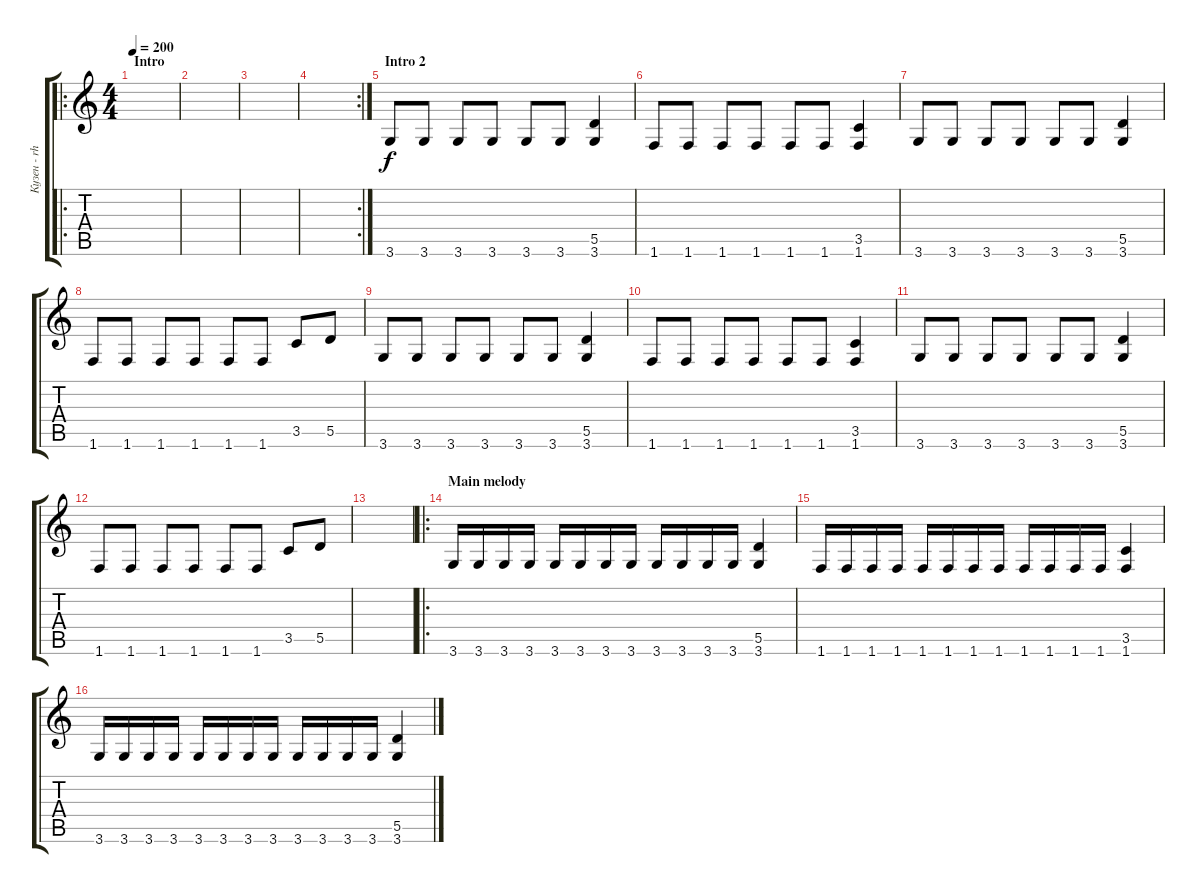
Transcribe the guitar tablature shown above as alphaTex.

\track ("Кузен - rhytm" "Кузен - rh") {instrument distortionguitar}
\staff {score tabs}
\tuning (E4 B3 G3 D3 A2 E2) {hide}
\ro
\ts (4 4)
\section ("" "Intro")
\tempo 200
\clef g2
\ks c
|
|
|
\rc 2
|
\section ("" "Intro 2")
3.6.8 3.6.8 3.6.8 3.6.8 3.6.8 3.6.8 (5.5 3.6).4 |
1.6.8 1.6.8 1.6.8 1.6.8 1.6.8 1.6.8 (3.5 1.6).4 |
3.6.8 3.6.8 3.6.8 3.6.8 3.6.8 3.6.8 (5.5 3.6).4 |
1.6.8 1.6.8 1.6.8 1.6.8 1.6.8 1.6.8 3.5.8 5.5.8 |
3.6.8 3.6.8 3.6.8 3.6.8 3.6.8 3.6.8 (5.5 3.6).4 |
1.6.8 1.6.8 1.6.8 1.6.8 1.6.8 1.6.8 (3.5 1.6).4 |
3.6.8 3.6.8 3.6.8 3.6.8 3.6.8 3.6.8 (5.5 3.6).4 |
1.6.8 1.6.8 1.6.8 1.6.8 1.6.8 1.6.8 3.5.8 5.5.8 |
|
\ro
\section ("" "Main melody")
3.6.16 3.6.16 3.6.16 3.6.16 3.6.16 3.6.16 3.6.16 3.6.16 3.6.16 3.6.16 3.6.16 3.6.16 (5.5 3.6).4 |
1.6.16 1.6.16 1.6.16 1.6.16 1.6.16 1.6.16 1.6.16 1.6.16 1.6.16 1.6.16 1.6.16 1.6.16 (3.5 1.6).4 |
3.6.16 3.6.16 3.6.16 3.6.16 3.6.16 3.6.16 3.6.16 3.6.16 3.6.16 3.6.16 3.6.16 3.6.16 (5.5 3.6).4
